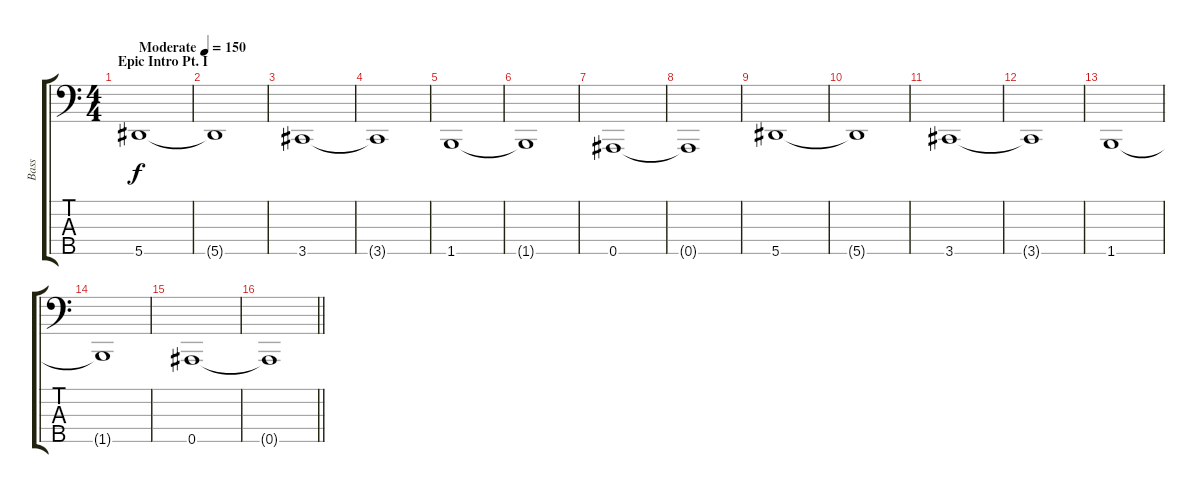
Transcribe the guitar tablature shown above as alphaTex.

\track ("Bass" "Bass") {instrument electricbasspick}
\staff {score tabs}
\tuning (Gb2 Db2 Ab1 Eb1 Bb0) {hide}
\ts (4 4)
\section ("" "Epic Intro Pt. I")
\tempo (150 "Moderate")
\clef f4
\ks c
5.5.1{dy f instrument electricbasspick} |
5.5{t}.1 |
3.5.1 |
3.5{t}.1 |
1.5.1 |
1.5{t}.1 |
0.5.1 |
0.5{t}.1 |
5.5.1 |
5.5{t}.1 |
3.5.1 |
3.5{t}.1 |
1.5.1 |
1.5{t}.1 |
0.5.1 |
\barLineRight lightlight
0.5{t}.1
